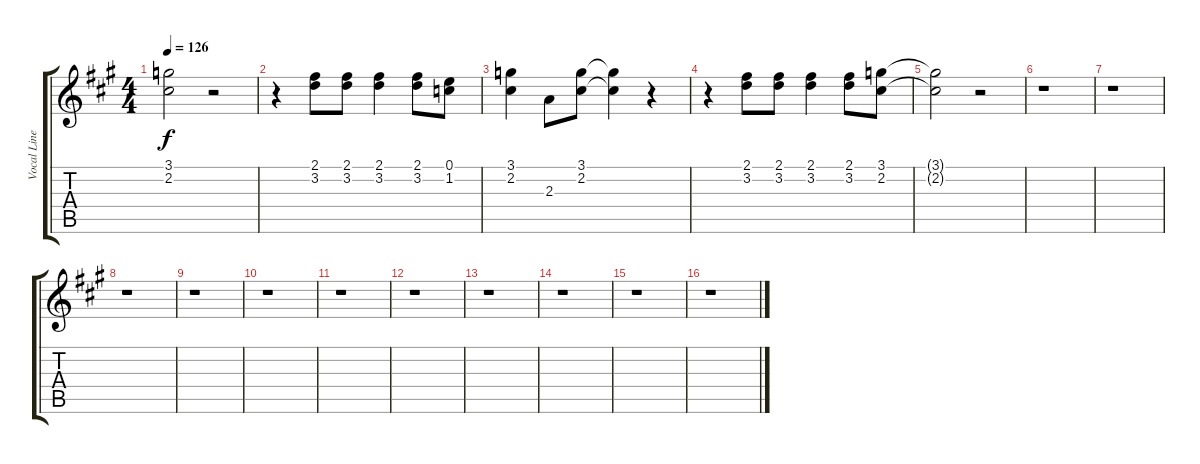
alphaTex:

\track ("Vocal Line" "Vocal Line") {instrument accordion}
\staff {score tabs}
\tuning (E5 B4 G4 D4 A3 E3) {hide}
\ts (4 4)
\tempo 126
\clef g2
\ks a
(3.1{t} 2.2{t}).2{dy f} r.2 |
r.4 (2.1 3.2).8 (2.1 3.2).8 (2.1 3.2).4 (2.1 3.2).8 (0.1 1.2).8 |
(3.1 2.2).4 2.3.8 (3.1 2.2).8 (3.1{t} 2.2{t}).4 r.4 |
r.4 (2.1 3.2).8 (2.1 3.2).8 (2.1 3.2).4 (2.1 3.2).8 (3.1 2.2).8 |
(3.1{t} 2.2{t}).2 r.2 |
r.1 |
r.1 |
r.1 |
r.1 |
r.1 |
r.1 |
r.1 |
r.1 |
r.1 |
r.1 |
r.1
